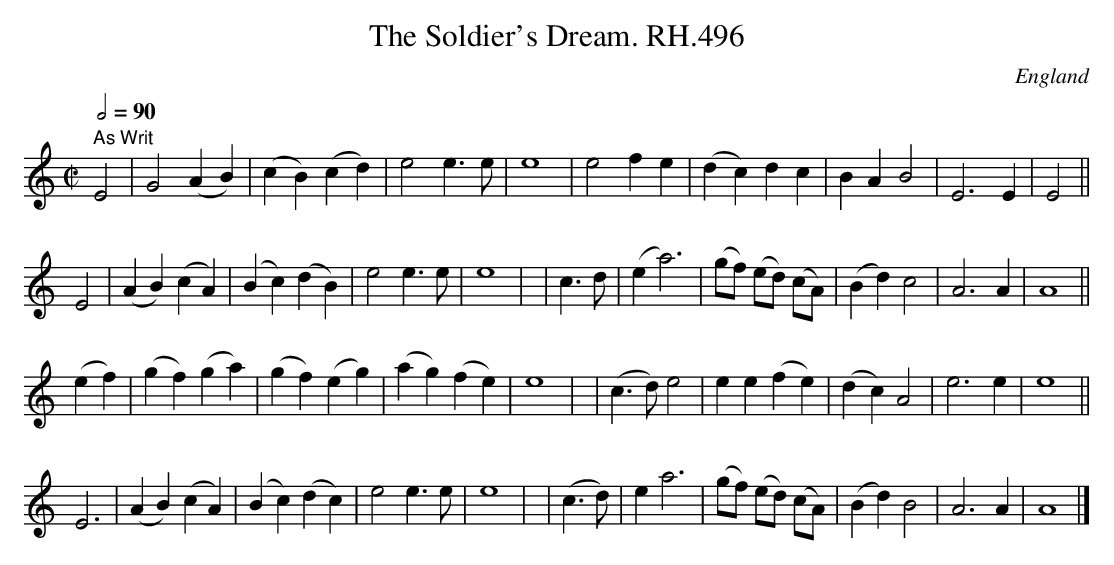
X:1
T:Soldier's Dream. RH.496, The
O:England
M:C|
L:1/4
Q:2/4=90
K:Am
" As Writ"E2|G2(AB)|(cB)(cd)|e2e>e|e4|\
e2fe|(dc)dc|BAB2|E3E|E2||
E2|(AB)(cA)|(Bc)(dB)|e2e>e|e4|\
|c>d|(ea3)|(g/f/) (e/d/) (c/A/)|(Bd)c2|A3A|A4||
(ef)|(gf)(ga)|(gf)(eg)|(ag)(fe)|e4|\
|(c>d)e2|ee(fe)|(dc)A2|e3e|e4||
E3|(AB)(cA)|(Bc)(dc)|e2e>e|e4|\
|(c>d)|ea3|(g/f/) (e/d/) (c/A/)|(Bd)B2|A3A|A4|]
